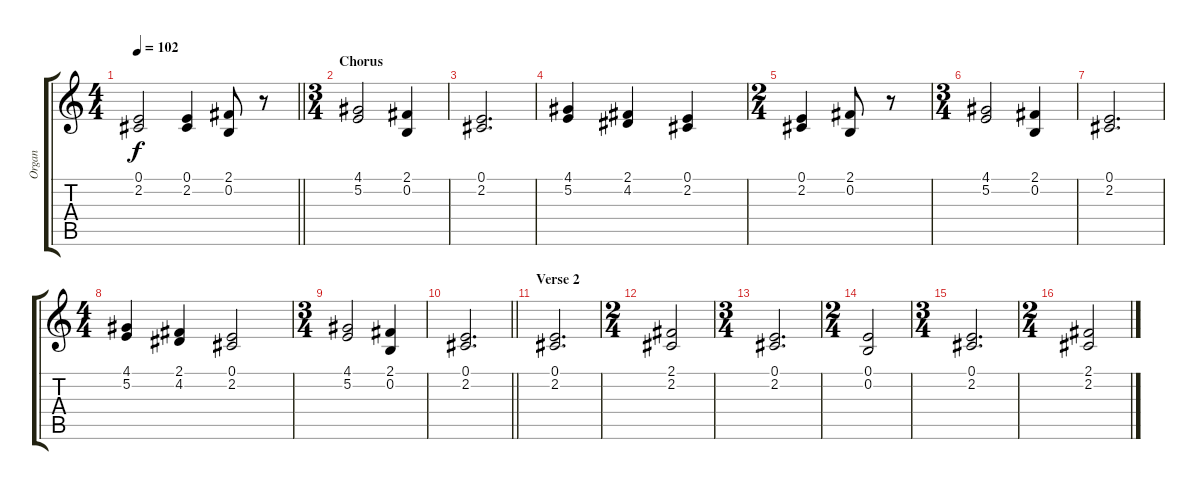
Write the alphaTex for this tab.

\track ("Organ" "Organ") {instrument drawbarorgan}
\staff {score tabs}
\tuning (E4 B3 G3 D3 A2 E2) {hide}
\ts (4 4)
\tempo 102
\clef g2
\barLineRight lightlight
\ks c
(0.1 2.2).2{dy f} (0.1 2.2).4 (2.1 0.2).8 r.8 |
\ts (3 4)
\section ("" "Chorus")
(4.1 5.2).2 (2.1 0.2).4 |
(0.1 2.2).2{d} |
(4.1 5.2).4 (2.1 4.2).4 (0.1 2.2).4 |
\ts (2 4)
(0.1 2.2).4 (2.1 0.2).8 r.8 |
\ts (3 4)
(4.1 5.2).2 (2.1 0.2).4 |
(0.1 2.2).2{d} |
\ts (4 4)
(4.1 5.2).4 (2.1 4.2).4 (0.1 2.2).2 |
\ts (3 4)
(4.1 5.2).2 (2.1 0.2).4 |
\barLineRight lightlight
(0.1 2.2).2{d} |
\section ("" "Verse 2")
(0.1 2.2).2{d} |
\ts (2 4)
(2.1 2.2).2 |
\ts (3 4)
(0.1 2.2).2{d} |
\ts (2 4)
(0.1 0.2).2 |
\ts (3 4)
(0.1 2.2).2{d} |
\ts (2 4)
(2.1 2.2).2
